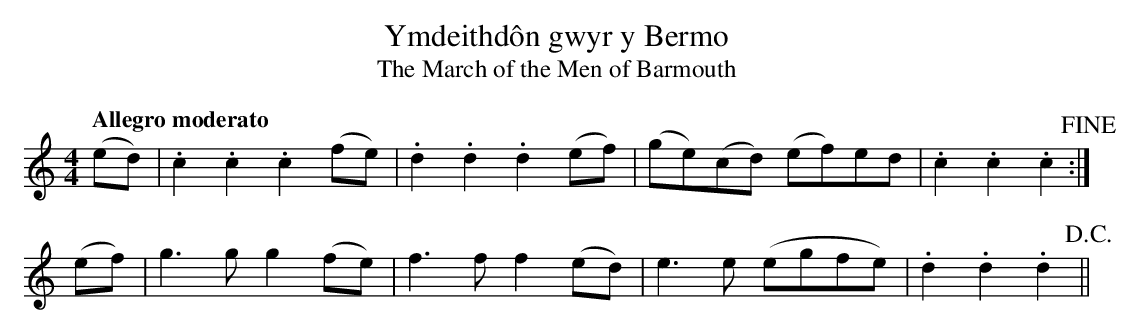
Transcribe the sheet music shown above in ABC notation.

X:1
T:Ymdeithdôn gwyr y Bermo
T:March of the Men of Barmouth, The
M:4/4
L:1/8
Q:"Allegro moderato"
K:C
(ed)|.c2.c2.c2 (fe)|.d2.d2.d2 (ef)|(ge)(cd) (ef)ed|.c2.c2.c2!fine!:|
(ef)|g3g g2 (fe)|f3f f2 (ed)|e3e (egfe)|.d2.d2.d2!D.C.!||
